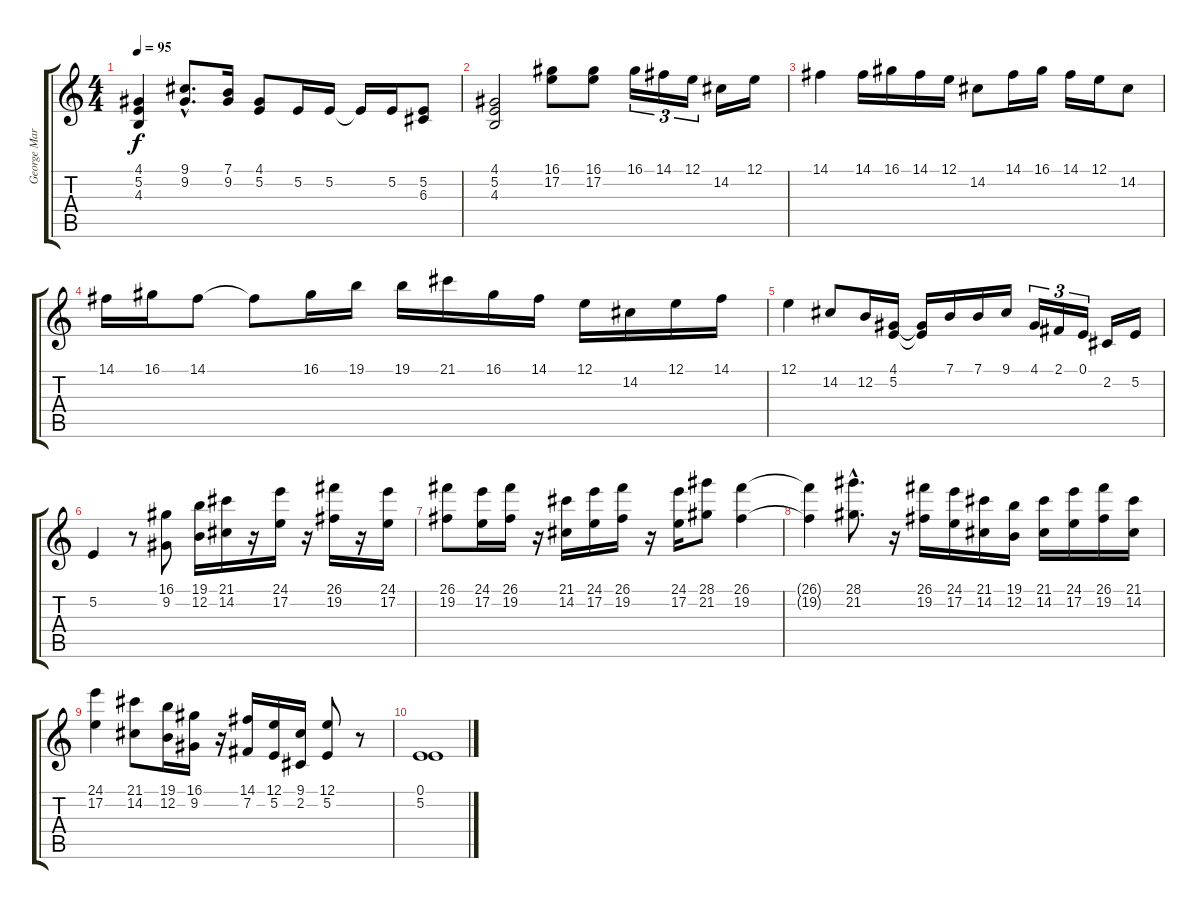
\track ("George Martin" "George Mar") {instrument electricpiano1}
\staff {score tabs}
\tuning (E4 B3 G3 D3 A2 E2) {hide}
\ts (4 4)
\tempo 95
\clef g2
\ks c
(4.1 5.2 4.3).4{dy f} (9.1{hac} 9.2{hac}).8{d} (7.1 9.2).16 (4.1 5.2).8 5.2.16 5.2.16 5.2{t}.16 5.2.16 (5.2 6.3).8 |
(4.1 5.2 4.3).2{volume 16 instrument electricpiano1} (16.1 17.2).8 (16.1 17.2).8 16.1.16{tu (3 2)} 14.1.16{tu (3 2)} 12.1.16{tu (3 2)} 14.2.16 12.1.16 |
14.1.4 14.1.16 16.1.16 14.1.16 12.1.16 14.2.8 14.1.16 16.1.16 14.1.16 12.1.16 14.2.8 |
14.1.16 16.1.16 14.1.8 14.1{t}.8 16.1.16 19.1.16 19.1.16 21.1.16 16.1.16 14.1.16 12.1.16 14.2.16 12.1.16 14.1.16 |
12.1.4 14.2.8 12.2.16 (4.1 5.2).16 (4.1{t} 5.2{t}).16 7.1.16 7.1.16 9.1.16 4.1.16{tu (3 2)} 2.1.16{tu (3 2)} 0.1.16{tu (3 2)} 2.2.16 5.2.16 |
5.2.4 r.8 (16.1 9.2).8 (19.1 12.2).16 (21.1 14.2).16 r.16 (24.1 17.2).16 r.16 (26.1 19.2).16 r.16 (24.1 17.2).16 |
(26.1 19.2).8 (24.1 17.2).16 (26.1 19.2).16 r.16 (21.1 14.2).16 (24.1 17.2).16 (26.1 19.2).16 r.16 (24.1 17.2).16 (28.1 21.2).8 (26.1 19.2).4 |
(26.1{t} 19.2{t}).4 (28.1{hac} 21.2{hac}).8{d} r.16 (26.1 19.2).16 (24.1 17.2).16 (21.1 14.2).16 (19.1 12.2).16 (21.1 14.2).16 (24.1 17.2).16 (26.1 19.2).16 (21.1 14.2).16 |
(24.1 17.2).4 (21.1 14.2).8 (19.1 12.2).16 (16.1 9.2).16 r.16 (14.1 7.2).16 (12.1 5.2).16 (9.1 2.2).16 (12.1 5.2).8 r.8 |
(0.1 5.2).1
